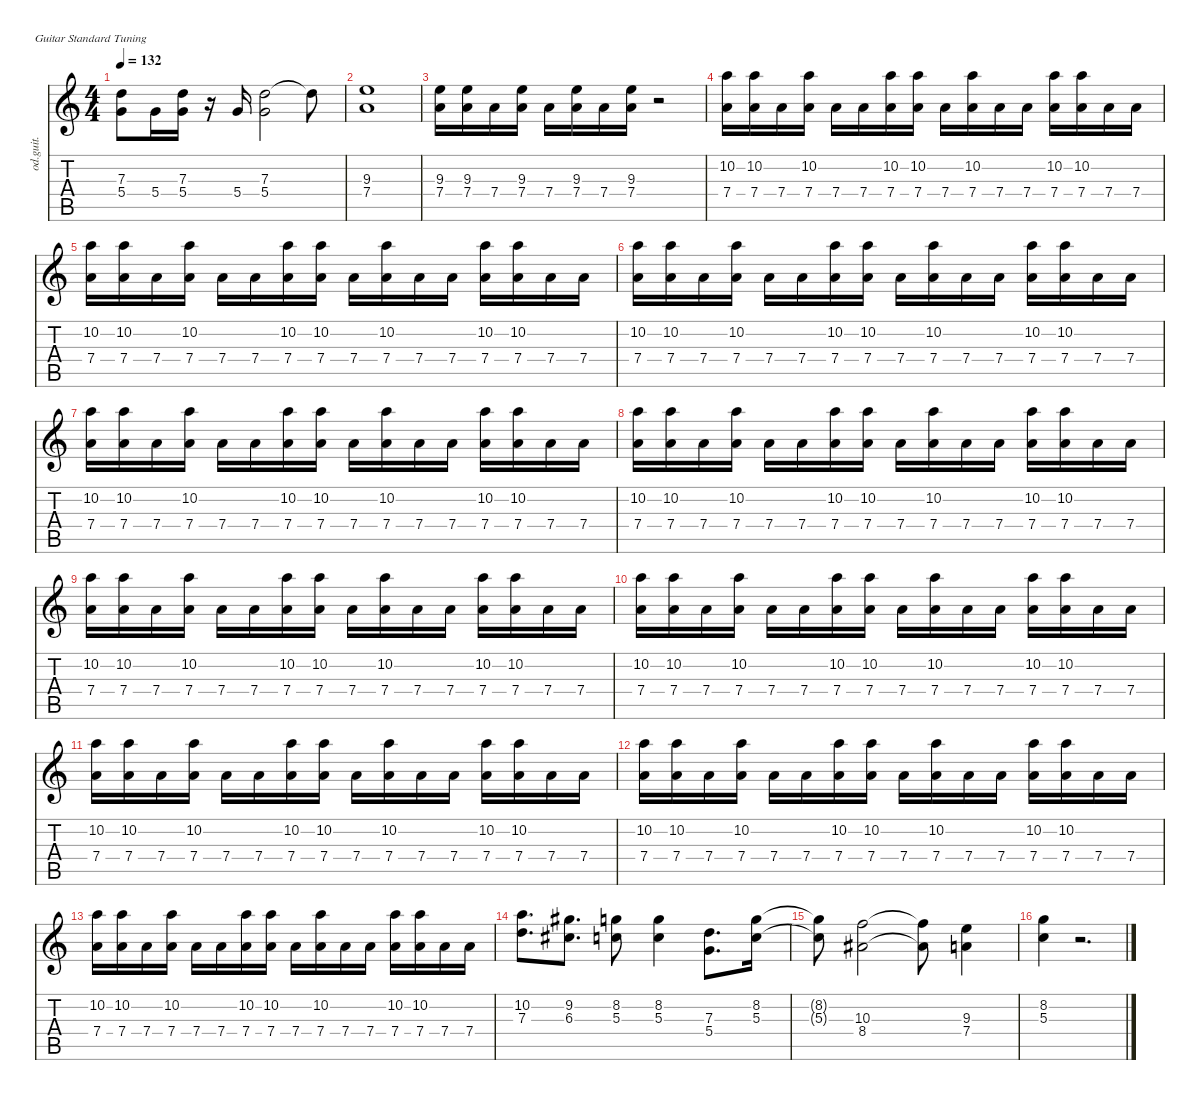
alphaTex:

\defaultSystemsLayout 4
\hideDynamics
\bracketExtendMode nobrackets
\track ("Rhythm guitar" "od.guit.") {instrument overdrivenguitar}
\staff {score tabs}
\tuning (E4 B3 G3 D3 A2 E2)
\ts (4 4)
\tempo 132
\clef g2
\ks c
(7.3 5.4).8{dy f} 5.4.16 (7.3 5.4).16 r.16 5.4.16 (7.3 5.4).2 7.3{t}.8 |
(9.3 7.4).1 |
(9.3 7.4).16 (9.3 7.4).16 7.4.16 (9.3 7.4).16 7.4.16 (9.3 7.4).16 7.4.16 (9.3 7.4).16 r.2 |
(10.2 7.4).16 (10.2 7.4).16 7.4.16 (10.2 7.4).16 7.4.16 7.4.16 (10.2 7.4).16 (10.2 7.4).16 7.4.16 (10.2 7.4).16 7.4.16 7.4.16 (10.2 7.4).16 (10.2 7.4).16 7.4.16 7.4.16 |
(10.2 7.4).16 (10.2 7.4).16 7.4.16 (10.2 7.4).16 7.4.16 7.4.16 (10.2 7.4).16 (10.2 7.4).16 7.4.16 (10.2 7.4).16 7.4.16 7.4.16 (10.2 7.4).16 (10.2 7.4).16 7.4.16 7.4.16 |
(10.2 7.4).16 (10.2 7.4).16 7.4.16 (10.2 7.4).16 7.4.16 7.4.16 (10.2 7.4).16 (10.2 7.4).16 7.4.16 (10.2 7.4).16 7.4.16 7.4.16 (10.2 7.4).16 (10.2 7.4).16 7.4.16 7.4.16 |
(10.2 7.4).16 (10.2 7.4).16 7.4.16 (10.2 7.4).16 7.4.16 7.4.16 (10.2 7.4).16 (10.2 7.4).16 7.4.16 (10.2 7.4).16 7.4.16 7.4.16 (10.2 7.4).16 (10.2 7.4).16 7.4.16 7.4.16 |
(10.2 7.4).16 (10.2 7.4).16 7.4.16 (10.2 7.4).16 7.4.16 7.4.16 (10.2 7.4).16 (10.2 7.4).16 7.4.16 (10.2 7.4).16 7.4.16 7.4.16 (10.2 7.4).16 (10.2 7.4).16 7.4.16 7.4.16 |
(10.2 7.4).16 (10.2 7.4).16 7.4.16 (10.2 7.4).16 7.4.16 7.4.16 (10.2 7.4).16 (10.2 7.4).16 7.4.16 (10.2 7.4).16 7.4.16 7.4.16 (10.2 7.4).16 (10.2 7.4).16 7.4.16 7.4.16 |
(10.2 7.4).16 (10.2 7.4).16 7.4.16 (10.2 7.4).16 7.4.16 7.4.16 (10.2 7.4).16 (10.2 7.4).16 7.4.16 (10.2 7.4).16 7.4.16 7.4.16 (10.2 7.4).16 (10.2 7.4).16 7.4.16 7.4.16 |
(10.2 7.4).16 (10.2 7.4).16 7.4.16 (10.2 7.4).16 7.4.16 7.4.16 (10.2 7.4).16 (10.2 7.4).16 7.4.16 (10.2 7.4).16 7.4.16 7.4.16 (10.2 7.4).16 (10.2 7.4).16 7.4.16 7.4.16 |
(10.2 7.4).16 (10.2 7.4).16 7.4.16 (10.2 7.4).16 7.4.16 7.4.16 (10.2 7.4).16 (10.2 7.4).16 7.4.16 (10.2 7.4).16 7.4.16 7.4.16 (10.2 7.4).16 (10.2 7.4).16 7.4.16 7.4.16 |
(10.2 7.4).16 (10.2 7.4).16 7.4.16 (10.2 7.4).16 7.4.16 7.4.16 (10.2 7.4).16 (10.2 7.4).16 7.4.16 (10.2 7.4).16 7.4.16 7.4.16 (10.2 7.4).16 (10.2 7.4).16 7.4.16 7.4.16 |
(10.2 7.3).8{d} (9.2{acc #} 6.3{acc #}).8{d} (8.2 5.3).8 (8.2 5.3).4 (7.3 5.4).8{d} (8.2 5.3).16 |
(8.2{t} 5.3{t}).8 (10.3 8.4{acc #}).2 (10.3{t} 8.4{t acc #}).8 (9.3 7.4).4 |
(8.2 5.3).4 r.2{d}
